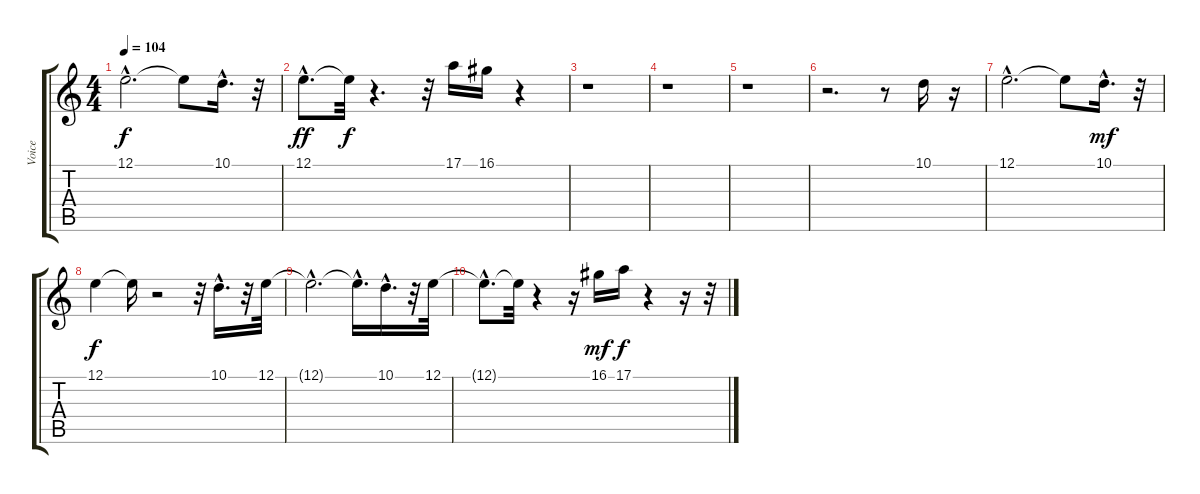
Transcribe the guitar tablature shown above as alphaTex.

\track ("Voice" "Voice") {instrument lead5charang}
\staff {score tabs}
\tuning (E4 B3 G3 D3 A2 E2) {hide}
\ts (4 4)
\tempo 104
\clef g2
\ks c
12.1{hac}.2{d dy f} 12.1{t}.8 10.1{hac}.16{d} r.32 |
12.1{hac}.8{d dy ff} 12.1{t}.32{dy f} r.4{d} r.32 17.1.16 16.1.16 r.4 |
r.1 |
r.1 |
r.1 |
r.2{d} r.8 10.1.16 r.16 |
12.1{hac}.2{d} 12.1{t}.8 10.1{hac}.16{d dy mf} r.32 |
12.1.4{dy f} 12.1{t}.16 r.2 r.32 10.1{hac}.16{d} r.32 12.1.32 |
12.1{hac t}.2{d} 12.1{hac t}.16{d} 10.1{hac}.16{d} r.32 12.1.32 |
12.1{hac t}.8{d} 12.1{t}.32 r.4 r.16 16.1.16{dy mf} 17.1.16{dy f} r.4 r.16 r.32
